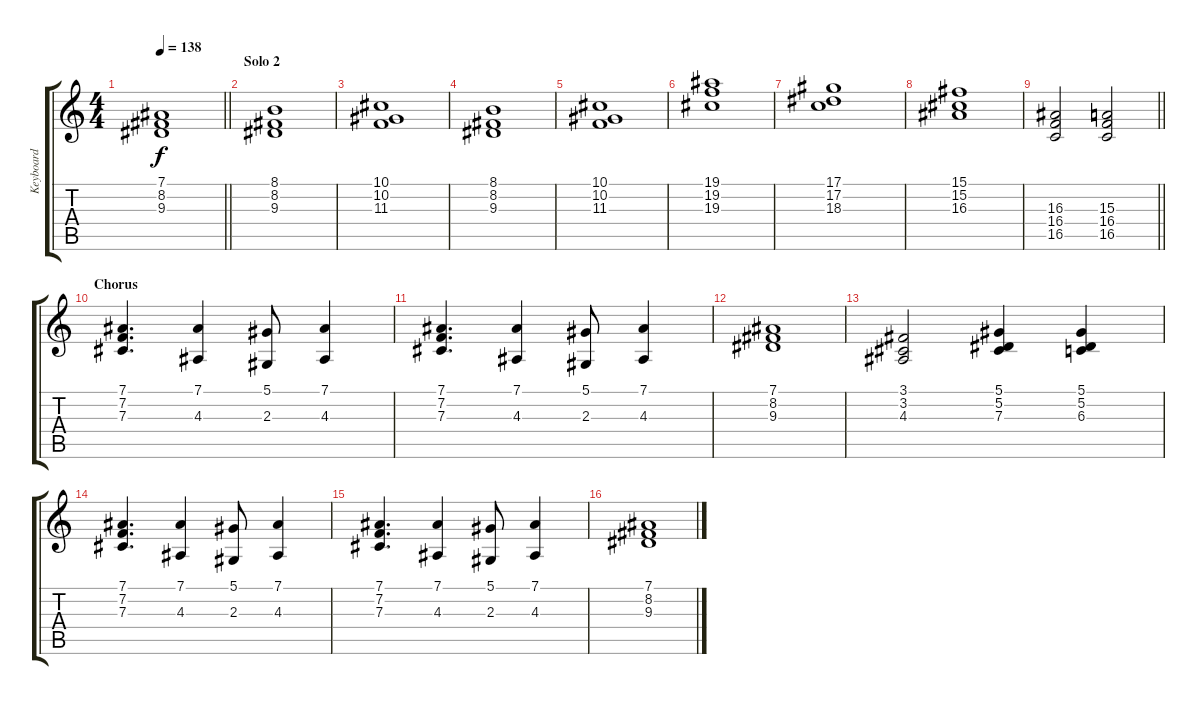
\track ("Keyboard" "Keyboard") {instrument stringensemble1}
\staff {score tabs}
\tuning (Eb4 Bb3 Gb3 Db3 Ab2 Eb2) {hide}
\ts (4 4)
\tempo 138
\clef g2
\barLineRight lightlight
\ks c
(7.1 8.2 9.3).1{dy f} |
\section ("" "Solo 2")
(8.1 8.2 9.3).1 |
(10.1 10.2 11.3).1 |
(8.1 8.2 9.3).1 |
(10.1 10.2 11.3).1 |
(19.1 19.2 19.3).1 |
(17.1 17.2 18.3).1 |
(15.1 15.2 16.3).1 |
\barLineRight lightlight
(16.3 16.4 16.5).2 (15.3 16.4 16.5).2 |
\section ("" "Chorus")
(7.1 7.2 7.3).4{d} (7.1 4.3).4 (5.1 2.3).8 (7.1 4.3).4 |
(7.1 7.2 7.3).4{d} (7.1 4.3).4 (5.1 2.3).8 (7.1 4.3).4 |
(7.1 8.2 9.3).1 |
(3.1 3.2 4.3).2 (5.1 5.2 7.3).4 (5.1 5.2 6.3).4 |
(7.1 7.2 7.3).4{d} (7.1 4.3).4 (5.1 2.3).8 (7.1 4.3).4 |
(7.1 7.2 7.3).4{d} (7.1 4.3).4 (5.1 2.3).8 (7.1 4.3).4 |
(7.1 8.2 9.3).1
